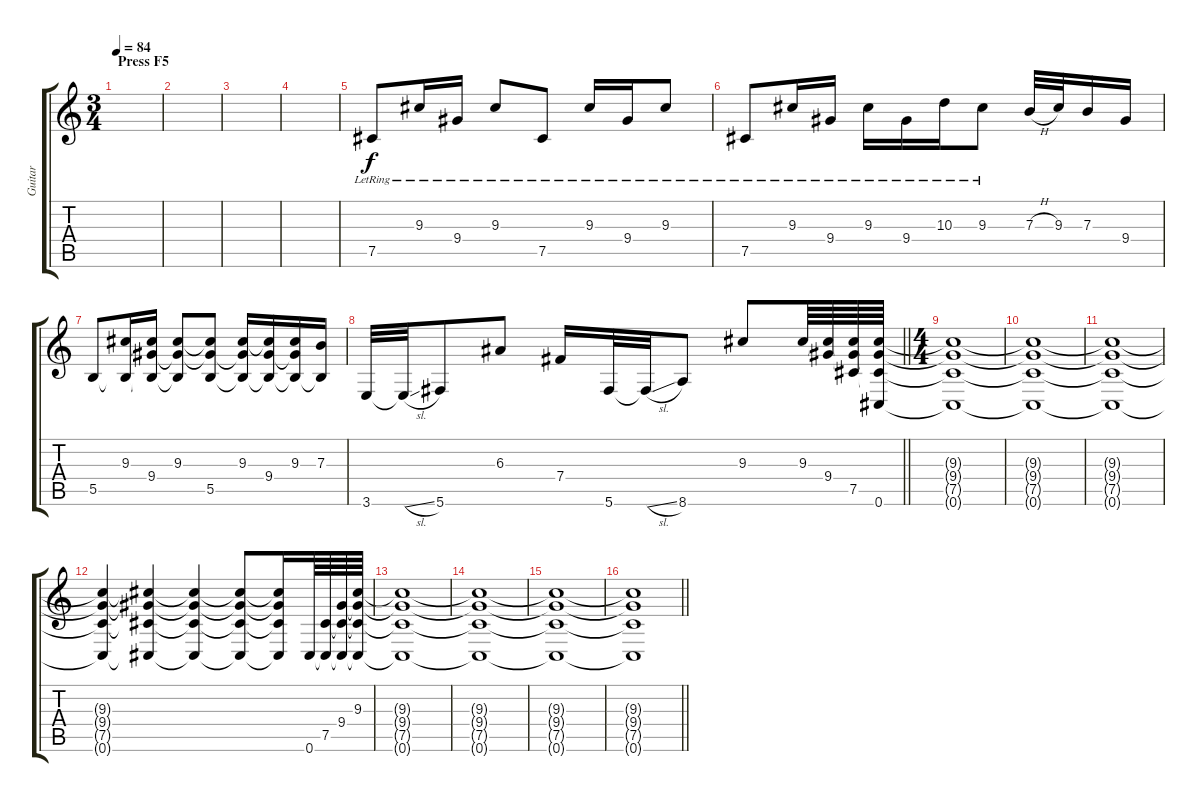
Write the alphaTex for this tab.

\track ("Guitar" "Guitar") {instrument electricguitarclean}
\staff {score tabs}
\tuning (Db4 Ab3 E3 B2 Gb2 Db2) {hide}
\ts (3 4)
\section ("" "Press F5")
\tempo 84
\clef g2
\ks c
|
|
|
|
7.5{lr}.8 9.3{lr}.16 9.4{lr}.16 9.3{lr}.8 7.5{lr}.8 9.3{lr}.16 9.4{lr}.16 9.3{lr}.8 |
7.5{lr}.8 9.3{lr}.16 9.4{lr}.16 9.3{lr}.16 9.4{lr}.16 10.3{lr}.16 9.3{lr}.8 7.3{h}.32 9.3.32 7.3.16 9.4.16 |
5.5.8 (9.3 5.5{t}).16 (9.3{t} 9.4 5.5{t}).16 (9.3 9.4{t} 5.5{t}).8 (9.3{t} 9.4{t} 5.5).8 (9.3 9.4{t} 5.5{t}).16 (9.3{t} 9.4 5.5{t}).16 (9.3 9.4{t} 5.5{t}).16 (7.3 5.5{t}).16 |
\barLineRight lightlight
3.6.32 3.6{sl t}.32 5.6.8 6.3.8 7.4.16 5.6.32 5.6{sl t}.32 8.6.8 9.3.8 9.3.64 (9.3{t} 9.4).64 (9.3{t} 9.4{t} 7.5).64 (9.3{t} 9.4{t} 7.5{t} 0.6).64 |
\ts (4 4)
\section ("" "")
(9.3{t} 9.4{t} 7.5{t} 0.6{t}).1 |
(9.3{t} 9.4{t} 7.5{t} 0.6{t}).1 |
(9.3{t} 9.4{t} 7.5{t} 0.6{t}).1 |
(9.3{t} 9.4{t} 7.5{t} 0.6{t}).4 (9.3{t} 9.4{t} 7.5{t} 0.6{t}).4 (9.3{t} 9.4{t} 7.5{t} 0.6{t}).4 (9.3{t} 9.4{t} 7.5{t} 0.6{t}).8 (9.3{t} 9.4{t} 7.5{t} 0.6{t}).16 0.6.64 (7.5 0.6{t}).64 (9.4 7.5{t} 0.6{t}).64 (9.3 9.4{t} 7.5{t} 0.6{t}).64 |
(9.3{t} 9.4{t} 7.5{t} 0.6{t}).1 |
(9.3{t} 9.4{t} 7.5{t} 0.6{t}).1 |
(9.3{t} 9.4{t} 7.5{t} 0.6{t}).1 |
\barLineRight lightlight
(9.3{t} 9.4{t} 7.5{t} 0.6{t}).1
